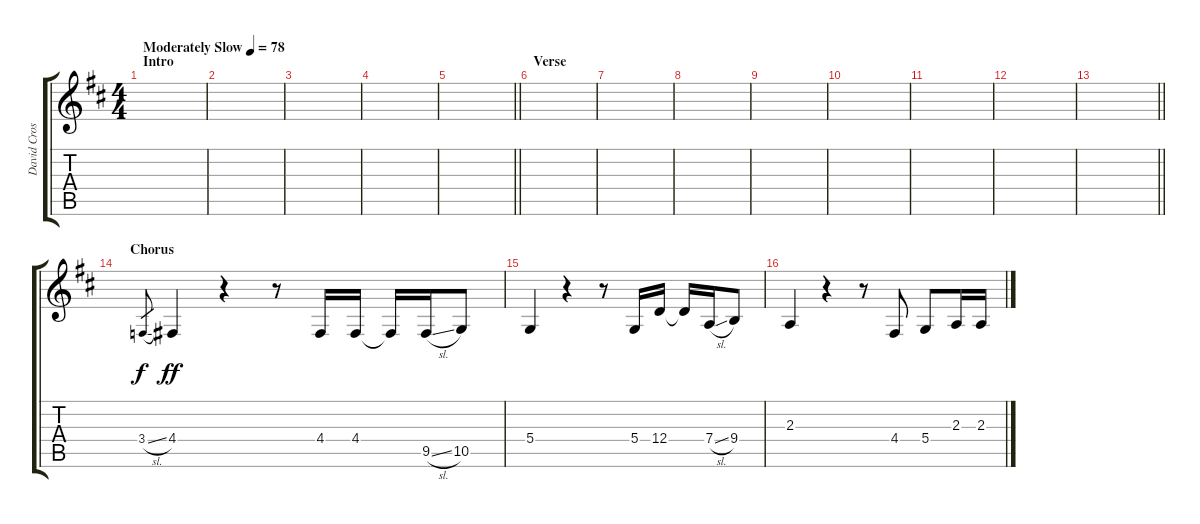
\track ("David Crosby (vocal)" "David Cros") {instrument baritonesax}
\staff {score tabs}
\tuning (E4 B3 G3 D3 A2 E2) {hide}
\ts (4 4)
\section ("" "Intro")
\tempo (78 "Moderately Slow")
\clef g2
\ks d
|
|
|
|
\barLineRight lightlight
|
\section ("" "Verse")
|
|
|
|
|
|
|
\barLineRight lightlight
|
\section ("" "Chorus")
3.4{sl}.8{gr} 4.4.4{dy ff} r.4 r.8 4.4.16 4.4.16 4.4{t}.16 9.5{sl}.16 10.5.8 |
5.4.4 r.4 r.8 5.4.16 12.4.16 12.4{t}.16 7.4{sl}.16 9.4.8 |
2.3.4 r.4 r.8 4.4.8 5.4.8 2.3.16 2.3{sl}.16
